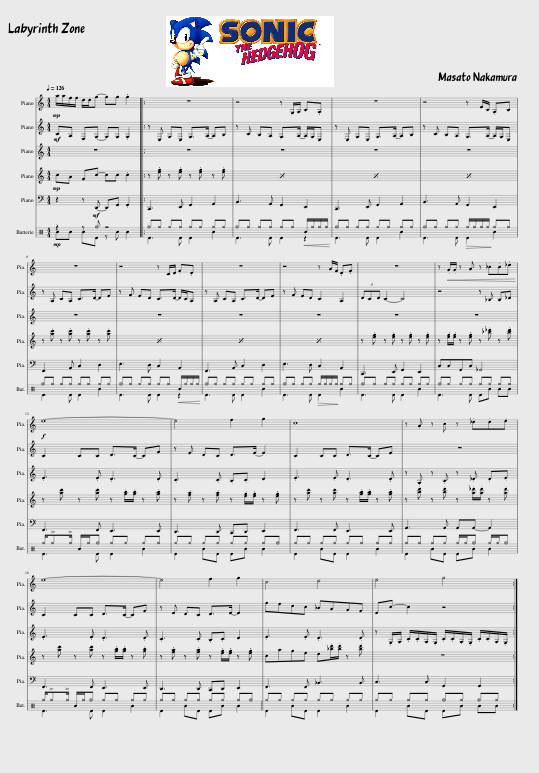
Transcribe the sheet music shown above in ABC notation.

X:1
%%score 1 2 3 4 5 ( 6 7 )
L:1/8
Q:1/4=126
M:4/4
I:linebreak $
K:C
V:1 treble
V:2 treble
V:3 treble
V:4 treble
V:5 bass
V:6 perc
K:none
V:7 perc
K:none
V:1
!mp! a/a/f/f/ d/d/g- gg .g2 |: z8 | z4 z!mp! G,/A,/ .C.A, | z8 | z4 z E/C/ .A,.C |$ %5
 z8 | z4 z C/D/ .F.D | z8 | z4 z A/F/ .D.F | z8 | %10
 z!<(! .G/.G/ z .A z ._B.B._d!<)! |$!f! e8- | e4 f2 g2 | c8 | z .A z .B z ._d.d.e |$ %15
 e8- | e4 f2 g2 | c4 d4 | e4 g4 :| %19
V:2
!mf! CA, F,G,- G,G, .G,2 |: z E, G,E, G,>A,- A,B, | z C B,A, G,>A,- A,/G,/E, | z E, G,E, G,>A,- A,B, | z C B,A, G,>A,- A,/G,/E, |$ %5
 z A, CA, C>D- DE | z F ED C>D- D/C/A, | z A, CA, C>D- DE | z F ED C2 A,2 | (3DCD C2- C4 | %10
 z4 z _B, B,_D |$ C2 CC D>C- CF | z E DC D>E- E2 | C2 CC D>C- CE | z8 |$ %15
 C2 CC D>C- CF | z E DC D>E- E2 | fedc _BAGF | Ec- c2 z4 :| %19
V:3
 z8 |: z8 | z8 | z8 | z8 |$ %5
 z8 | z8 | z8 | z8 | z8 | %10
 z8 |$ .E3 .E .D3 .D | .C3 .C .B,.C D2 | .E3 .E .D3 .D | z .A, z .B, z ._D .D.E |$ %15
 .E3 .E .D3 .D | .C3 .C .B,.C D2 | .E3 .E .D3 .D | z .G,/.A,/ .C/.C/.A,/.G,/ .C/.C/.A,/.G,/ .C/.C/.A,/.G,/ :| %19
V:4
!mp! cA Fc- cc .c2 |: z .[eg] z .[eg] z .[eg] z .[eg] | x8 | x8 | x8 |$ %5
 z .[ac'] z .[ac'] z .[ac'] z .[ac'] | x8 | x8 | x8 | z .[eg] z .[eg] z .[eg] z .[eg] | %10
 z .[eg]/.[eg]/ z .[eg] z .[_b_d'] z .[bd'] |$ z .[ac'] z .[ac'] z .[gb]/.[gb]/ z .[gb] | z .[fa] z .[fa] z .[eg]/.[eg]/ z .[eg] | z .[ac'] z .[ac'] z .[gb]/.[gb]/ z .[gb] | z .[bd'] z .[bd'] z .[a_d']/.[ad']/ z .[ad'] |$ %15
 z .[ac'] z .[ac'] z .[gb]/.[gb]/ z .[gb] | z .[fa] z .[fa] z .[eg]/.[eg]/ z .[eg] | cage d.[_bd']/.[bd']/ z .[bd'] | z8 :| %19
V:5
 z2 z!mf! D,,- D,,G,, .G,,2 |: C,,3 E,, G,,2 A,,2 | B,,3 A,, G,,2 E,,2 | C,,3 E,, G,,2 A,,2 | B,,3 A,, G,,2 E,,2 |$ %5
 F,,3 A,, C,2 D,2 | E,3 D, C,2 A,,2 | F,,3 A,, C,2 D,2 | E,3 D, C,2 A,,2 | C,,3 E,, G,,2 E,,2 | %10
 C,C,G,,C, _G,,4 |$ F,,3 F,, E,,3 E,, | D,,3 D,, C,,D,, E,,2 | F,,3 F,, E,,3 E,, | A,,3 A,, A,,A,,- A,,2 |$ %15
 F,,3 F,, E,,3 E,, | D,,3 D,, C,,D,, E,,2 | F,,3 F,, _B,,3 B,, | C,3 C, G,,2 G,,2 :| %19
V:6
!mp! z2 z _g z4 |: _g^g ^g^g ^g^g ^g^g | _g^g ^g^g ^g^g!<(! B/^g/^g/^g/!<)! | _g^g ^g^g ^g^g ^g^g | _g^g ^g^g!>(! ^g/^g/^g/^g/!>)! ^g^g |$ %5
 _g^g ^g^g ^g^g ^g^g | _g^g ^g^g ^g^g!<(! B/^g/^g/^g/!<)! | _g^g ^g^g ^g^g ^g^g | _g^g ^g^g!>(! ^g/^g/^g/^g/!>)! ^g^g | _g^g ^g^g ^g^g ^g^g | %10
 _g^g ^g^g ^g^g ^g^g |$ ^g/!>!^g!>!^g/ B/^g/_g ^g^g ^g^g | ^g^g ^g^g ^g^g ^g_g | ^g^g ^g^g ^g^g ^g^g | ^g^g ^g^g ^g/^g/_g ^g/^g/_g |$ %15
 ^g/!>!^g!>!^g/ B/^g/_g ^g^g ^g^g | ^g^g ^g^g ^g^g ^g_g | ^g^g ^g^g ^g^g ^g^g | ^g^g ^g^g _g^g _g^g :| %19
V:7
 BB BD z B B2 |: D3 D D2 B2 | D3 D D2 z2 | D3 D D2 B2 | D3 D D2 B2 |$ %5
 D3 D D2 B2 | D3 D D2 z2 | D3 D D2 B2 | D3 D D2 B2 | D3 D D2 B2 | %10
 D3 D DB BB |$ D3 D D2 B2 | D2 BD DB B2 | D2 BD D2 B2 | D2 BD DB B2 |$ %15
 D3 D D2 B2 | D2 BD DB B2 | D2 BD D2 B2 | D2 BD DB BB :| %19
